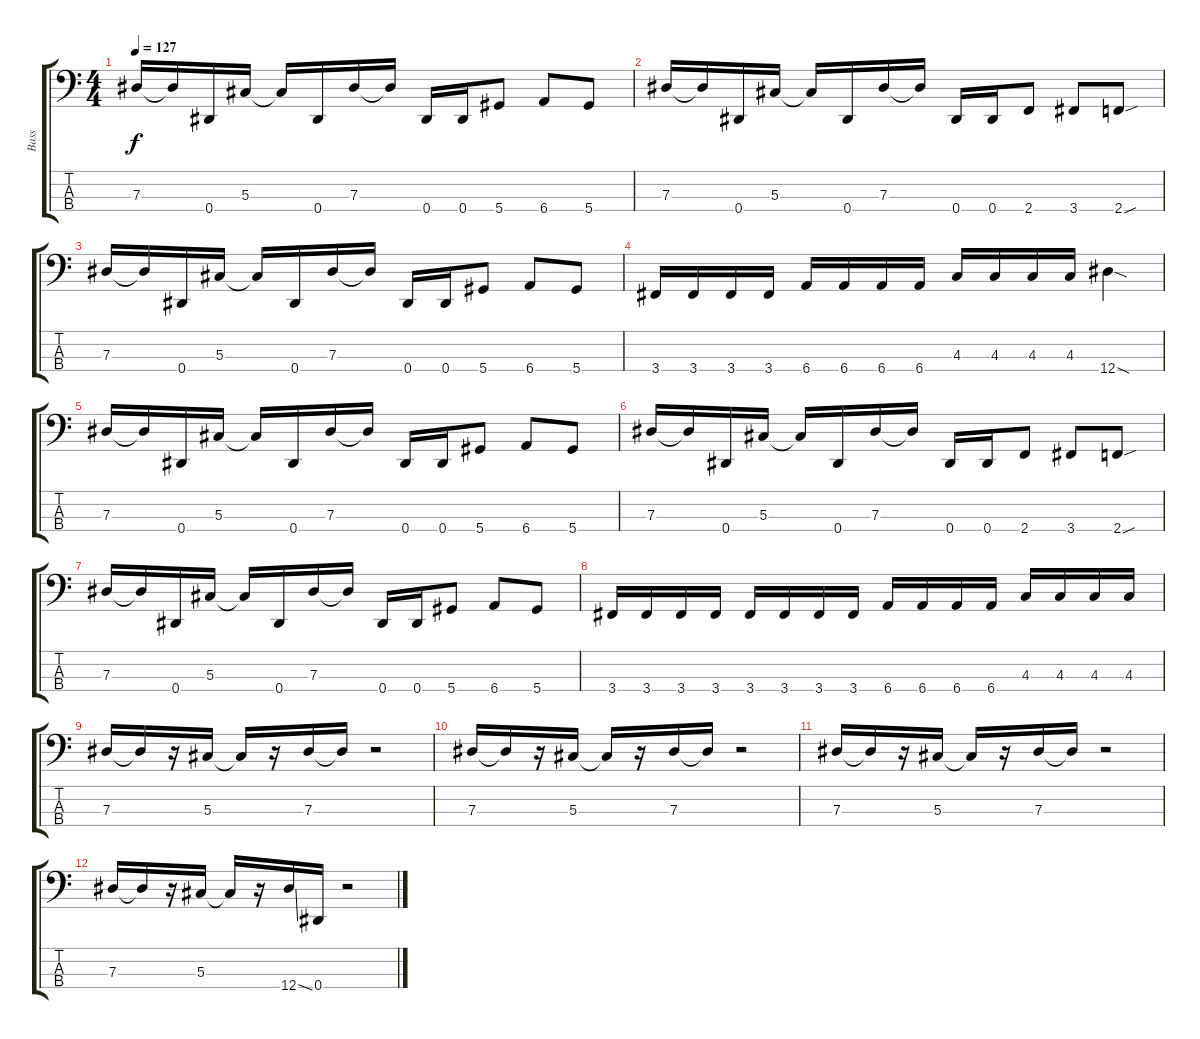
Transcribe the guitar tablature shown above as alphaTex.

\track ("Bass" "Bass") {instrument electricbassfinger}
\staff {score tabs}
\tuning (Gb2 Db2 Ab1 Eb1) {hide}
\ts (4 4)
\tempo 127
\clef f4
\ks c
7.3.16{dy f} 7.3{t}.16 0.4.16 5.3.16 5.3{t}.16 0.4.16 7.3.16 7.3{t}.16 0.4.16 0.4.16 5.4.8 6.4.8 5.4.8 |
7.3.16 7.3{t}.16 0.4.16 5.3.16 5.3{t}.16 0.4.16 7.3.16 7.3{t}.16 0.4.16 0.4.16 2.4.8 3.4.8 2.4{sou}.8 |
7.3.16 7.3{t}.16 0.4.16 5.3.16 5.3{t}.16 0.4.16 7.3.16 7.3{t}.16 0.4.16 0.4.16 5.4.8 6.4.8 5.4.8 |
3.4.16 3.4.16 3.4.16 3.4.16 6.4.16 6.4.16 6.4.16 6.4.16 4.3.16 4.3.16 4.3.16 4.3.16 12.4{sod}.4 |
7.3.16 7.3{t}.16 0.4.16 5.3.16 5.3{t}.16 0.4.16 7.3.16 7.3{t}.16 0.4.16 0.4.16 5.4.8 6.4.8 5.4.8 |
7.3.16 7.3{t}.16 0.4.16 5.3.16 5.3{t}.16 0.4.16 7.3.16 7.3{t}.16 0.4.16 0.4.16 2.4.8 3.4.8 2.4{sou}.8 |
7.3.16 7.3{t}.16 0.4.16 5.3.16 5.3{t}.16 0.4.16 7.3.16 7.3{t}.16 0.4.16 0.4.16 5.4.8 6.4.8 5.4.8 |
3.4.16 3.4.16 3.4.16 3.4.16 3.4.16 3.4.16 3.4.16 3.4.16 6.4.16 6.4.16 6.4.16 6.4.16 4.3.16 4.3.16 4.3.16 4.3.16 |
7.3.16 7.3{t}.16 r.16 5.3.16 5.3{t}.16 r.16 7.3.16 7.3{t}.16 r.2 |
7.3.16 7.3{t}.16 r.16 5.3.16 5.3{t}.16 r.16 7.3.16 7.3{t}.16 r.2 |
7.3.16 7.3{t}.16 r.16 5.3.16 5.3{t}.16 r.16 7.3.16 7.3{t}.16 r.2 |
7.3.16 7.3{t}.16 r.16 5.3.16 5.3{t}.16 r.16 12.4{ss}.16 0.4.16 r.2
